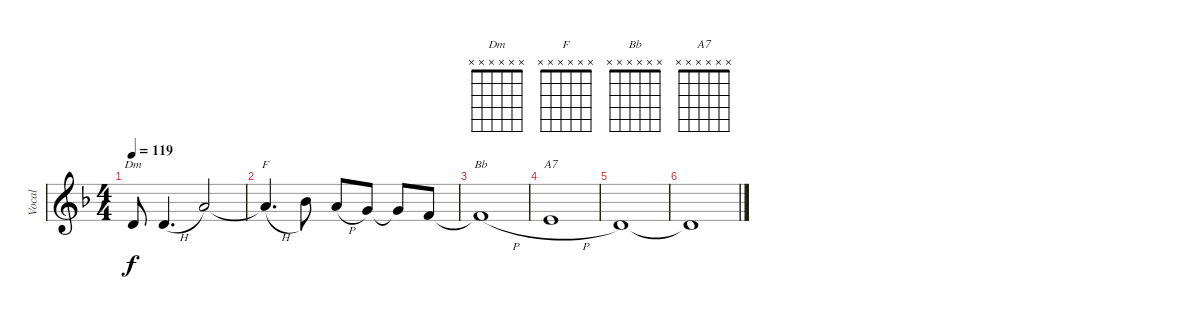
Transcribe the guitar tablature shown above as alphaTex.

\track ("Vocal" "Vocal") {instrument synthbrass1}
\staff {score}
\tuning (Eb4 Bb3 Gb3 Db3 Ab2 D2) {hide}
\chord ("Dm" x x x x x x)
\chord ("F" x x x x x x)
\chord ("Bb" x x x x x x)
\chord ("A7" x x x x x x)
\ts (4 4)
\tempo 119
\clef g2
\ks dminor
4.2{t}.8{ch "Dm" dy f} 4.2{h}.4{d} 11.2.2 |
11.2{h t}.4{d ch "F"} 12.2.8 11.2{h}.8 9.2.8 9.2{t}.8 7.2.8 |
7.2{h t}.1{ch "Bb"} |
6.2{h}.1{ch "A7"} |
4.2.1 |
4.2{t}.1
